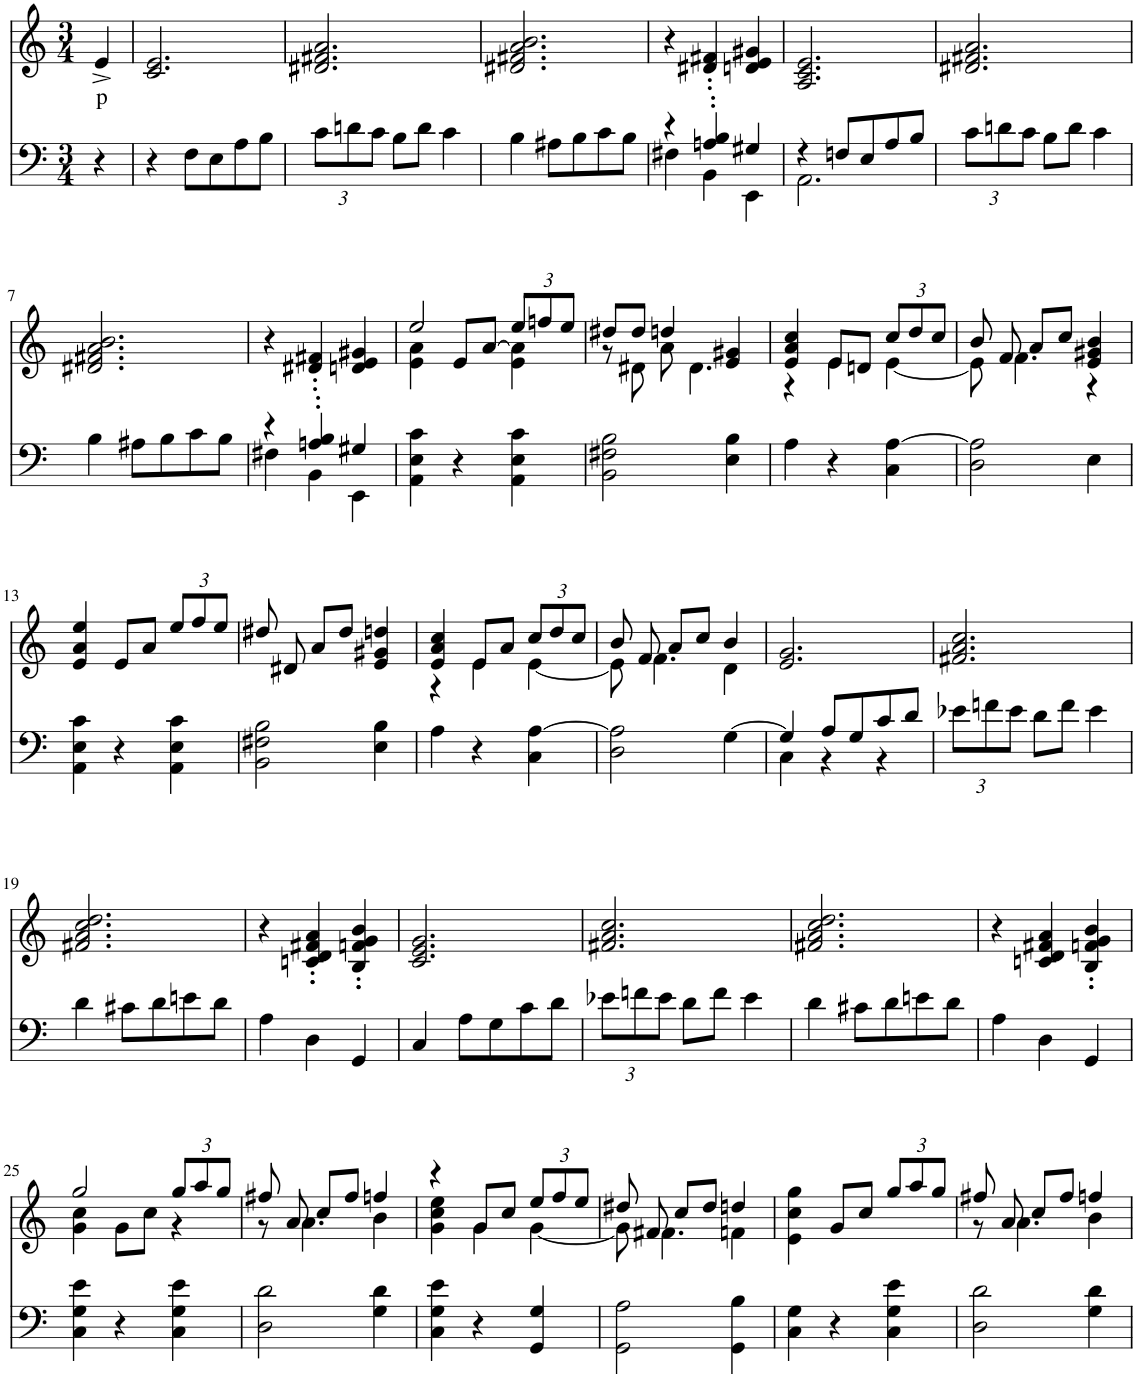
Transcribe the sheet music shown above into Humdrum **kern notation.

**kern	**kern	**text
*part2	*part1	*part1
*staff2	*staff1	*staff1
*I"Piano	*I"Piano	*
*I'Pno	*I'Pno	*
*clefF4	*clefG2	*
*k[]	*k[]	*
*M3/4	*M3/4	*
=	=	=
!	!	!LO:LY:b
4r	4e^/	p
=1	=1	=1
4r	2.c/ 2.e/	.
8F\L	.	.
8E\	.	.
8A\	.	.
8B\J	.	.
=2	=2	=2
*Xbrackettup	*	*
12c\L	2.d#X/ 2.f#X/ 2.a/	.
12dn\	.	.
12c\J	.	.
8B\L	.	.
8d\J	.	.
4c\	.	.
=3	=3	=3
4B\	2.d#X/ 2.f#X/ 2.a/ 2.b/	.
8A#X\L	.	.
8B\	.	.
8c\	.	.
8B\J	.	.
=4	=4	=4
*^	*	*
4r	4F#X\	4r	.
4An/' 4B/'	4BB\	4d#X/' 4f#X/'	.
4G#X/	4EE\	4dn/ 4e/ 4g#X/	.
=5	=5	=5	=5
4r	2.AA\	2.A/ 2.c/ 2.e/	.
8Fn/L	.	.	.
8E/	.	.	.
8A/	.	.	.
8B/J	.	.	.
*v	*v	*	*
=6	=6	=6
12c\L	2.d#X/ 2.f#X/ 2.a/	.
12dn\	.	.
12c\J	.	.
8B\L	.	.
8d\J	.	.
4c\	.	.
!!LO:LB:g=z
=7	=7	=7
4B\	2.d#X/ 2.f#X/ 2.a/ 2.b/	.
8A#X\L	.	.
8B\	.	.
8c\	.	.
8B\J	.	.
=8	=8	=8
*^	*	*
4r	4F#X\	4r	.
4An/' 4B/'	4BB\	4d#X/' 4f#X/'	.
4G#X/	4EE\	4dn/ 4e/ 4g#X/	.
*v	*v	*	*
=9	=9	=9
*	*^	*
4AA\ 4E\ 4c\	2ee/	4e\ 4a\	.
4r	.	8e/L	.
.	.	[8a/J	.
*	*Xbrackettup	*	*
4AA\ 4E\ 4c\	12ee/L	4e\ 4a\]	.
.	12ffn/	.	.
.	12ee/J	.	.
=10	=10	=10	=10
2BB\ 2F#X\ 2B\	8dd#X/L	8r	.
.	8dd#/J	8d#X\	.
.	4ddn/	8a\	.
.	.	4.d#\	.
4E\ 4B\	4e/ 4g#X/	.	.
=11	=11	=11	=11
4A\	4e/ 4a/ 4cc/	4r	.
4r	8e/L	4e\	.
.	8dn/J	.	.
4C\ [4A\	12cc/L	[4e\	.
.	12dd/	.	.
.	12cc/J	.	.
=12	=12	=12	=12
2D\ 2A\]	8b/	8e\]	.
.	8f/	4.f\	.
.	8a/L	.	.
.	8cc/J	.	.
4E\	4e/ 4g#X/ 4b/	4r	.
*	*v	*v	*
!!LO:LB:g=z
=13	=13	=13
4AA\ 4E\ 4c\	4e/ 4a/ 4ee/	.
4r	8e/L	.
.	8a/J	.
4AA\ 4E\ 4c\	12ee/L	.
.	12ff/	.
.	12ee/J	.
=14	=14	=14
2BB\ 2F#X\ 2B\	8dd#X/	.
.	8d#X/	.
.	8a/L	.
.	8dd#/J	.
4E\ 4B\	4e/ 4g#X/ 4ddn/	.
=15	=15	=15
*	*^	*
4A\	4e/ 4a/ 4cc/	4r	.
4r	8e/L	4e\	.
.	8a/J	.	.
4C\ [4A\	12cc/L	[4e\	.
.	12dd/	.	.
.	12cc/J	.	.
=16	=16	=16	=16
2D\ 2A\]	8b/	8e\]	.
.	8f/	4.f\	.
.	8a/L	.	.
.	8cc/J	.	.
[4G\	4b/	4d\	.
*	*v	*v	*
=17	=17	=17
*^	*	*
4G/]	4C\	2.e/ 2.g/	.
8A/L	4r	.	.
8G/	.	.	.
8c/	4r	.	.
8d/J	.	.	.
*v	*v	*	*
=18	=18	=18
12e-X\L	2.f#X/ 2.a/ 2.cc/	.
12fn\	.	.
12e-\J	.	.
8d\L	.	.
8f\J	.	.
4e-\	.	.
!!LO:LB:g=z
=19	=19	=19
4d\	2.f#X/ 2.a/ 2.cc/ 2.dd/	.
8c#X\L	.	.
8d\	.	.
8en\	.	.
8d\J	.	.
=20	=20	=20
4A\	4r	.
4D\	4cn/' 4d/' 4f#X/' 4a/'	.
4GG/	4B/' 4fn/' 4g/' 4b/'	.
=21	=21	=21
4C/	2.c/ 2.e/ 2.g/	.
8A\L	.	.
8G\	.	.
8c\	.	.
8d\J	.	.
=22	=22	=22
12e-X\L	2.f#X/ 2.a/ 2.cc/	.
12fn\	.	.
12e-\J	.	.
8d\L	.	.
8f\J	.	.
4e-\	.	.
=23	=23	=23
4d\	2.f#X/ 2.a/ 2.cc/ 2.dd/	.
8c#X\L	.	.
8d\	.	.
8en\	.	.
8d\J	.	.
=24	=24	=24
4A\	4r	.
4D\	4cn/ 4d/ 4f#X/ 4a/	.
4GG/	4B/' 4fn/' 4g/' 4b/'	.
!!LO:LB:g=z
=25	=25	=25
*	*^	*
4C\ 4G\ 4e\	2gg/	4g\ 4cc\	.
4r	.	8g\L	.
.	.	8cc\J	.
4C\ 4G\ 4e\	12gg/L	4r	.
.	12aa/	.	.
.	12gg/J	.	.
=26	=26	=26	=26
2D\ 2d\	8ff#X/	8r	.
.	8a/	4.a\	.
.	8cc/L	.	.
.	8ff#/J	.	.
4G\ 4d\	4ffn/	4b\	.
=27	=27	=27	=27
4C\ 4G\ 4e\	4r	4g\ 4cc\ 4ee\	.
4r	8g/L	4g\	.
.	8cc/J	.	.
4GG/ 4G/	12ee/L	[4g\	.
.	12ff/	.	.
.	12ee/J	.	.
=28	=28	=28	=28
2GG\ 2A\	8dd#X/	8g\]	.
.	8f#X/	4.f#\	.
.	8cc/L	.	.
.	8dd#/J	.	.
4GG\ 4B\	4ddn/	4fn\	.
*	*v	*v	*
=29	=29	=29
4C\ 4G\	4e\ 4cc\ 4gg\	.
4r	8g/L	.
.	8cc/J	.
4C\ 4G\ 4e\	12gg/L	.
.	12aa/	.
.	12gg/J	.
=30	=30	=30
*	*^	*
2D\ 2d\	8ff#X/	8r	.
.	8a/	4.a\	.
.	8cc/L	.	.
.	8ff#/J	.	.
4G\ 4d\	4ffn/	4b\	.
*	*v	*v	*
=	=	=
*-	*-	*-
